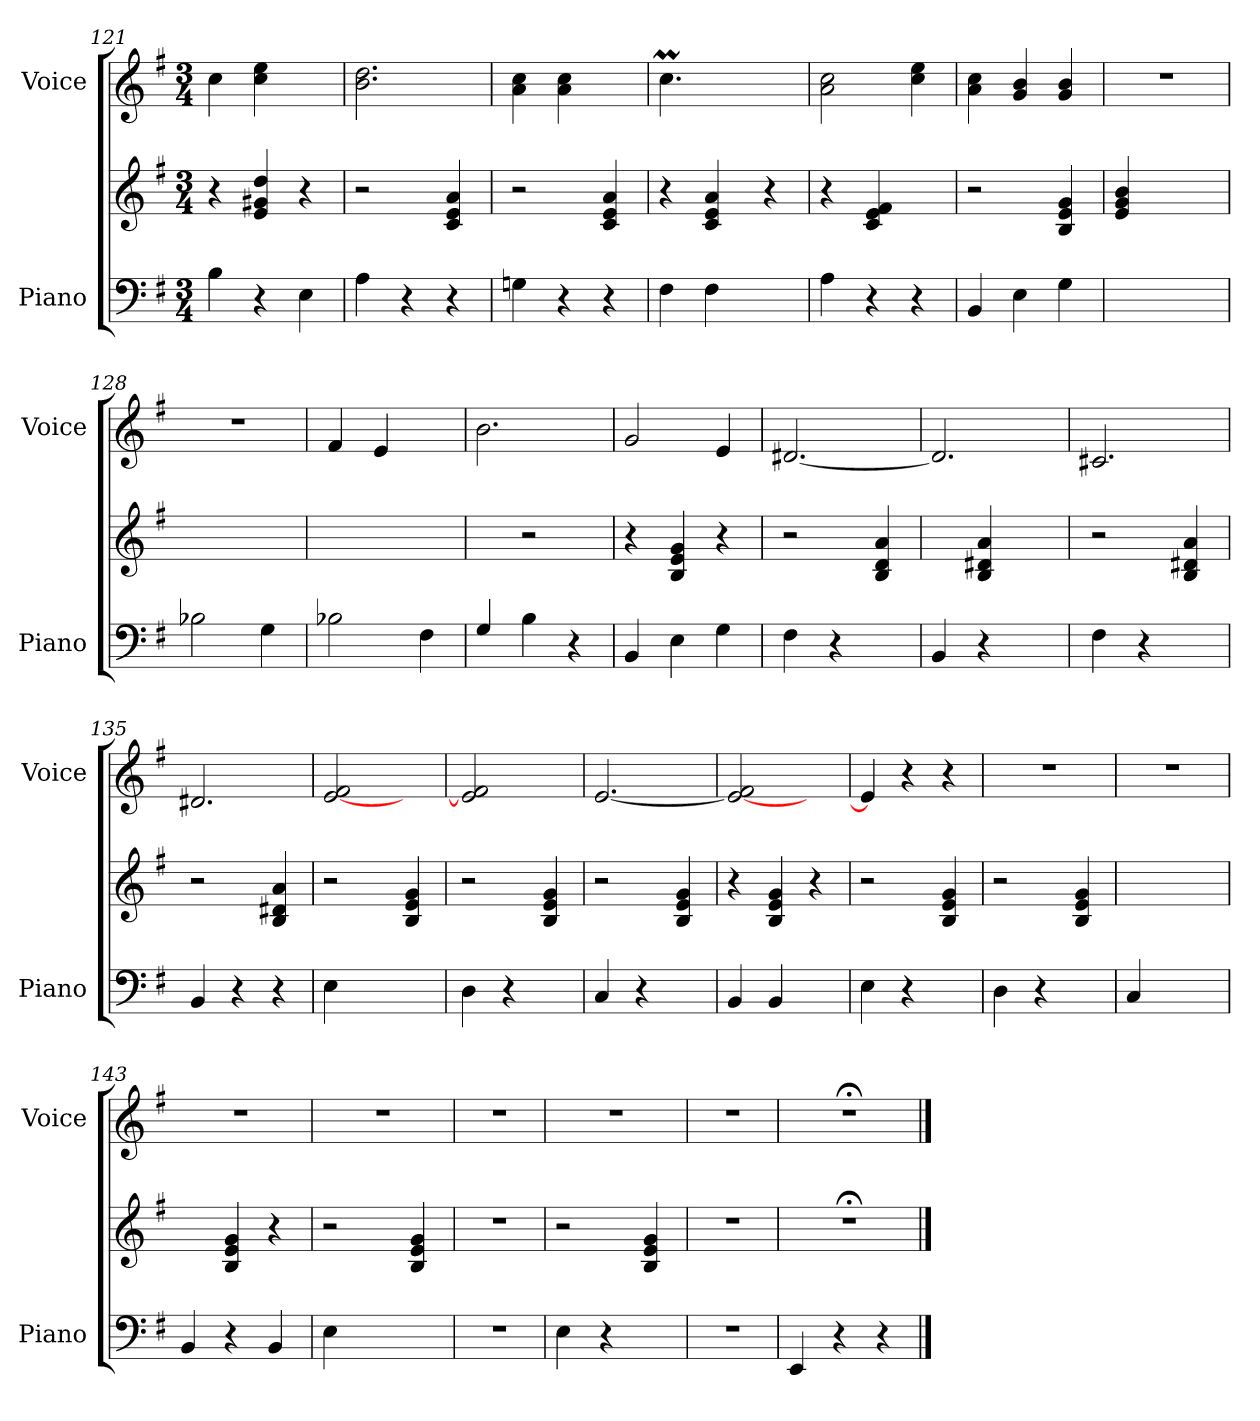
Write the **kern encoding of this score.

**kern	**kern	**kern
*part2	*part2	*part1
*staff3	*staff2	*staff1
*I"Piano	*	*I"Voice
*I'Piano	*	*I'Voice
*clefF4	*clefG2	*clefG2
*k[f#]	*k[f#]	*k[f#]
*M3/4	*M3/4	*M3/4
=121	=121	=121
4B\	4r	4cc\
4r	4e/ 4g#X/ 4dd/	4cc\ 4ee\
4E\	4r	4ryy
!!LO:LB:g=z
=122	=122	=122
4A\	2rcc	2.b\ 2.dd\
4r	.	.
4r	4c/ 4e/ 4a/	.
=123	=123	=123
4Gn\	2r	4a\ 4cc\
4r	.	4a\ 4cc\
4r	4c/ 4e/ 4a/	4ryy
=124	=124	=124
4F#\	4r	4.ccM\
4F#\	4c/ 4e/ 4a/	.
.	.	4.ryy
4ryy	4r	.
=125	=125	=125
4A\	4r	2a\ 2cc\
4r	4c/ 4e/ 4f#/	.
4r	4ryy	4cc\ 4ee\
=126	=126	=126
4BB/	2rcc	4a\ 4cc\
4E\	.	4g/ 4b/
4G\	4B/ 4e/ 4g/	4g/ 4b/
=127	=127	=127
2.ryy	4e/ 4g/ 4b/	2.rdd
.	2ryy	.
=128	=128	=128
2B-X\	2.ryy	2.rdd
4G\	.	.
=129	=129	=129
2B-X\	2.ryy	4f#/
.	.	4e/
4F#\	.	4ryy
!!LO:LB:g=z
=130	=130	=130
4G/	4ryy	2.b\
4B\	2r	.
4r	.	.
=131	=131	=131
4BB/	4r	2g/
4E\	4B/ 4e/ 4g/	.
4G\	4r	4e/
=132	=132	=132
4F#\	2r	[<2.d#X/
4r	.	.
4ryy	4B/ 4d/ 4a/	.
=133	=133	=133
4BB/	4ryy	2.d#/]
4r	4B/ 4d#X/ 4a/	.
4ryy	4ryy	.
=134	=134	=134
4F#\	2r	2.c#X/
4r	.	.
4ryy	4B/ 4d#X/ 4a/	.
=135	=135	=135
4BB/	2r	2.d#X/
4r	.	.
4r	4B/ 4d#X/ 4a/	.
=136	=136	=136
4E\	2r	[<2e/ 2f#/
2ryy	.	.
.	4B/ 4e/ 4g/	4ryy
=137	=137	=137
4D\	2rcc	2e/] 2f#/
4r	.	.
4ryy	4B/ 4e/ 4g/	4ryy
!!LO:LB:g=z
=138	=138	=138
4C/	2r	[<2.e/
4r	.	.
4ryy	4B/ 4e/ 4g/	.
=139	=139	=139
4BB/	4r	2e/_< 2f#/
4BB/	4B/ 4e/ 4g/	.
4ryy	4r	4ryy
=140	=140	=140
4E\	2r	4e/]
4r	.	4r
4ryy	4B/ 4e/ 4g/	4r
=141	=141	=141
4D\	2rcc	2.rdd
4r	.	.
4ryy	4B/ 4e/ 4g/	.
=142	=142	=142
4C/	2.ryy	2.rdd
2ryy	.	.
=143	=143	=143
4BB/	4ryy	2.rdd
4r	4B/ 4e/ 4g/	.
4BB/	4r	.
=144	=144	=144
4E\	2rcc	2.rdd
2ryy	.	.
.	4B/ 4e/ 4g/	.
=145	=145	=145
2.rF	2.rdd	2.rdd
=146	=146	=146
4E\	2r	2.rdd
4r	.	.
4ryy	4B/ 4e/ 4g/	.
=147	=147	=147
2.rF	2.rdd	2.rdd
=148	=148	=148
4EE/	2.r;<dd	2.r;<dd
4r	.	.
4r	.	.
==	==	==
*-	*-	*-
